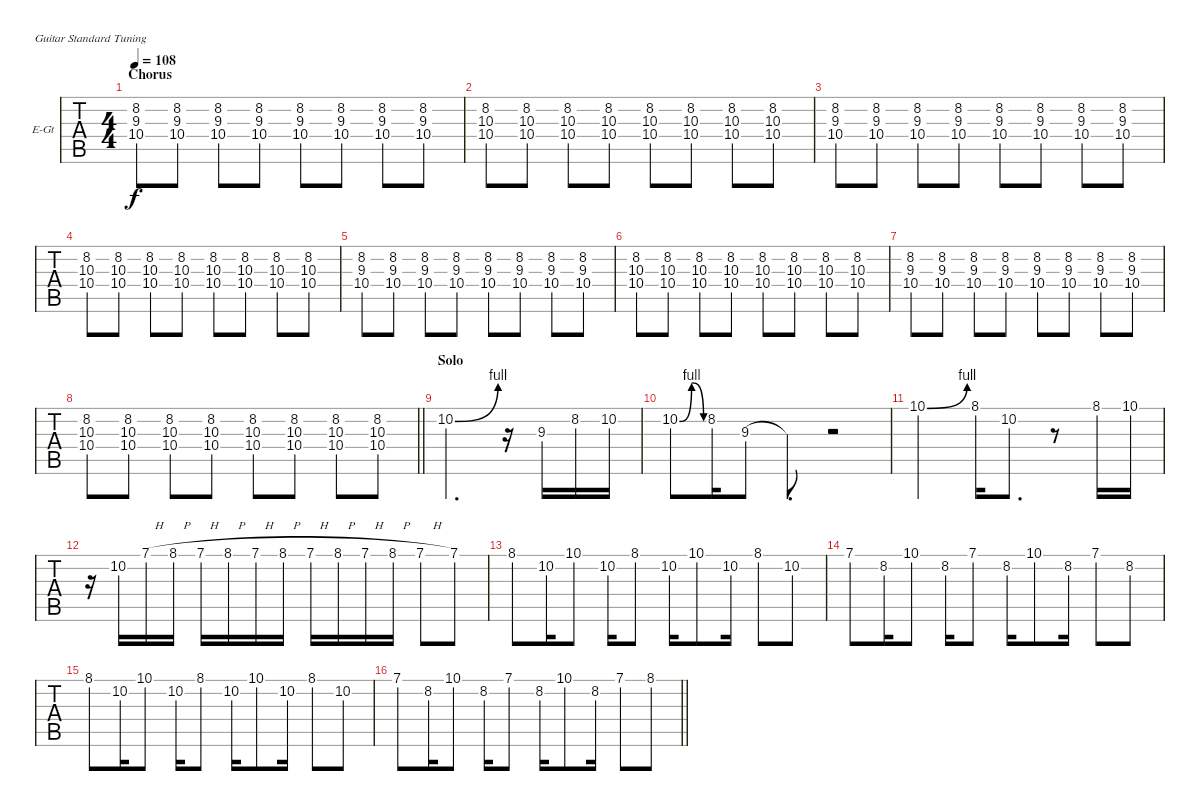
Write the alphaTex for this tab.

\bracketExtendMode groupsimilarinstruments
\firstSystemTrackNameOrientation horizontal
\otherSystemsTrackNameOrientation horizontal
\track ("Nick" "E-Gt") {instrument distortionguitar}
\staff {tabs}
\tuning (E4 B3 G3 D3 A2 E2)
\ts (4 4)
\section ("" "Chorus")
\tempo 108
\clef g2
\ks c
(8.2 9.3 10.4).8{dy f} (8.2 9.3 10.4).8 (8.2 9.3 10.4).8 (8.2 9.3 10.4).8 (8.2 9.3 10.4).8 (8.2 9.3 10.4).8 (8.2 9.3 10.4).8 (8.2 9.3 10.4).8 |
(8.2 10.3 10.4).8 (8.2 10.3 10.4).8 (8.2 10.3 10.4).8 (8.2 10.3 10.4).8 (8.2 10.3 10.4).8 (8.2 10.3 10.4).8 (8.2 10.3 10.4).8 (8.2 10.3 10.4).8 |
(8.2 9.3 10.4).8 (8.2 9.3 10.4).8 (8.2 9.3 10.4).8 (8.2 9.3 10.4).8 (8.2 9.3 10.4).8 (8.2 9.3 10.4).8 (8.2 9.3 10.4).8 (8.2 9.3 10.4).8 |
(8.2 10.3 10.4).8 (8.2 10.3 10.4).8 (8.2 10.3 10.4).8 (8.2 10.3 10.4).8 (8.2 10.3 10.4).8 (8.2 10.3 10.4).8 (8.2 10.3 10.4).8 (8.2 10.3 10.4).8 |
(8.2 9.3 10.4).8 (8.2 9.3 10.4).8 (8.2 9.3 10.4).8 (8.2 9.3 10.4).8 (8.2 9.3 10.4).8 (8.2 9.3 10.4).8 (8.2 9.3 10.4).8 (8.2 9.3 10.4).8 |
(8.2 10.3 10.4).8 (8.2 10.3 10.4).8 (8.2 10.3 10.4).8 (8.2 10.3 10.4).8 (8.2 10.3 10.4).8 (8.2 10.3 10.4).8 (8.2 10.3 10.4).8 (8.2 10.3 10.4).8 |
(8.2 9.3 10.4).8 (8.2 9.3 10.4).8 (8.2 9.3 10.4).8 (8.2 9.3 10.4).8 (8.2 9.3 10.4).8 (8.2 9.3 10.4).8 (8.2 9.3 10.4).8 (8.2 9.3 10.4).8 |
\barLineRight lightlight
(8.2 10.3 10.4).8 (8.2 10.3 10.4).8 (8.2 10.3 10.4).8 (8.2 10.3 10.4).8 (8.2 10.3 10.4).8 (8.2 10.3 10.4).8 (8.2 10.3 10.4).8 (8.2 10.3 10.4).8 |
\section ("" "Solo")
10.2{be (bend 0 0 60 4)}.2{d} r.16 9.3.16 8.2.16 10.2.16 |
10.2{be (bendrelease 0 0 10.2 4 20.4 4 30 0)}.8 8.2.16 9.3.8 9.3{t}.8{d} r.2 |
10.1{be (bend 0 0 60 4)}.2 8.1.16 10.2.8{d} r.8 8.1.16 10.1.16 |
r.16 10.2.16 7.1{h}.16 8.1{h}.16 7.1{h}.16 8.1{h}.16 7.1{h}.16 8.1{h}.16 7.1{h}.16 8.1{h}.16 7.1{h}.16 8.1{h}.16 7.1{h}.8 7.1.8 |
8.1.8 10.2.16 10.1.8 10.2.16 8.1.8 10.2.16 10.1.8 10.2.16 8.1.8 10.2.8 |
7.1.8 8.2.16 10.1.8 8.2.16 7.1.8 8.2.16 10.1.8 8.2.16 7.1.8 8.2.8 |
8.1.8 10.2.16 10.1.8 10.2.16 8.1.8 10.2.16 10.1.8 10.2.16 8.1.8 10.2.8 |
\barLineRight lightlight
7.1.8 8.2.16 10.1.8 8.2.16 7.1.8 8.2.16 10.1.8 8.2.16 7.1.8 8.1.8
